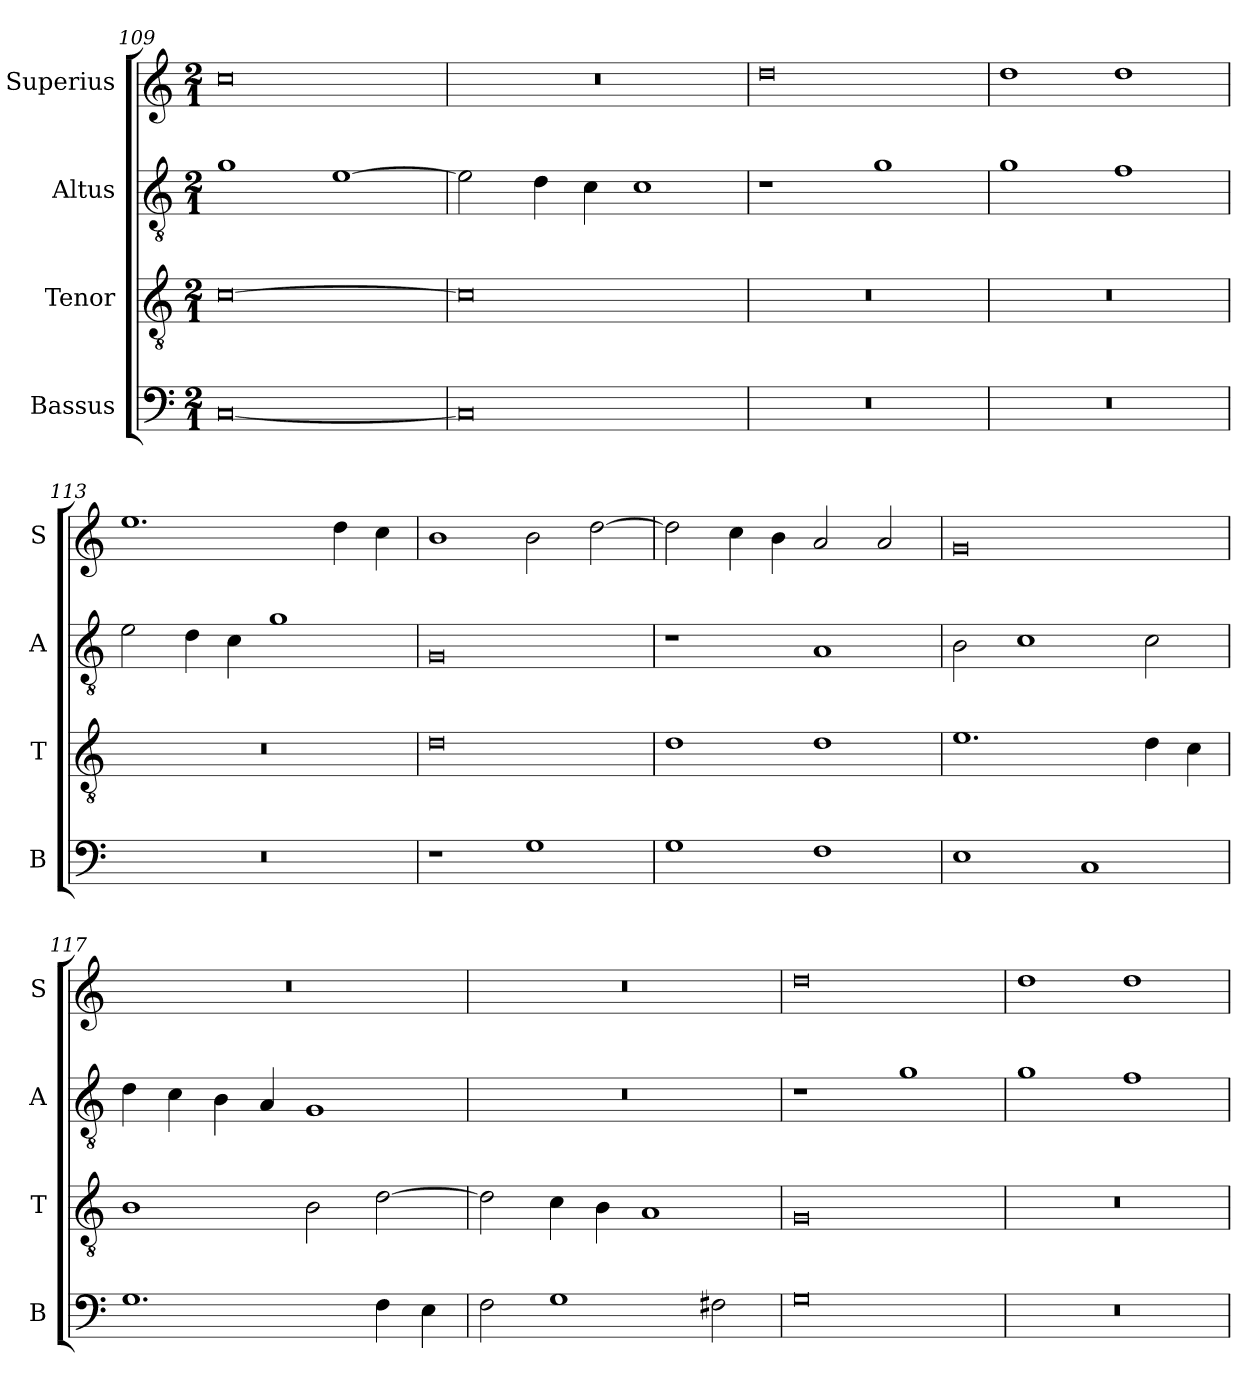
**kern	**kern	**kern	**kern
*part4	*part3	*part2	*part1
*staff4	*staff3	*staff2	*staff1
*I"Bassus	*I"Tenor	*I"Altus	*I"Superius
*I'B	*I'T	*I'A	*I'S
*clefF4	*clefGv2	*clefGv2	*clefG2
*k[]	*k[]	*k[]	*k[]
*M2/1	*M2/1	*M2/1	*M2/1
=109	=109	=109	=109
[0C	[0c	1g	0cc
.	.	[1e	.
=110	=110	=110	=110
0C]	0c]	2e\]	0r
.	.	4d\	.
.	.	4c\	.
.	.	1c	.
=111	=111	=111	=111
0r	0r	1r	0dd
.	.	1g	.
=112	=112	=112	=112
0r	0r	1g	1dd
.	.	1f	1dd
=113	=113	=113	=113
0r	0r	2e\	1.ee
.	.	4d\	.
.	.	4c\	.
.	.	1g	.
.	.	.	4dd\
.	.	.	4cc\
=114	=114	=114	=114
1r	0d	0G	1b
1G	.	.	2b\
.	.	.	[2dd\
=115	=115	=115	=115
1G	1d	1r	2dd\]
.	.	.	4cc\
.	.	.	4b\
1F	1d	1A	2a/
.	.	.	2a/
=116	=116	=116	=116
1E	1.e	2B\	0g
.	.	1c	.
1C	.	.	.
.	4d\	2c\	.
.	4c\	.	.
=117	=117	=117	=117
1.G	1B	4d\	0r
.	.	4c\	.
.	.	4B\	.
.	.	4A/	.
.	2B\	1G	.
4F\	[2d\	.	.
4E\	.	.	.
=118	=118	=118	=118
2F\	2d\]	0r	0r
1G	4c\	.	.
.	4B\	.	.
.	1A	.	.
2F#X\	.	.	.
=119	=119	=119	=119
0G	0G	1r	0dd
.	.	1g	.
=120	=120	=120	=120
0r	0r	1g	1dd
.	.	1f	1dd
=	=	=	=
*-	*-	*-	*-
